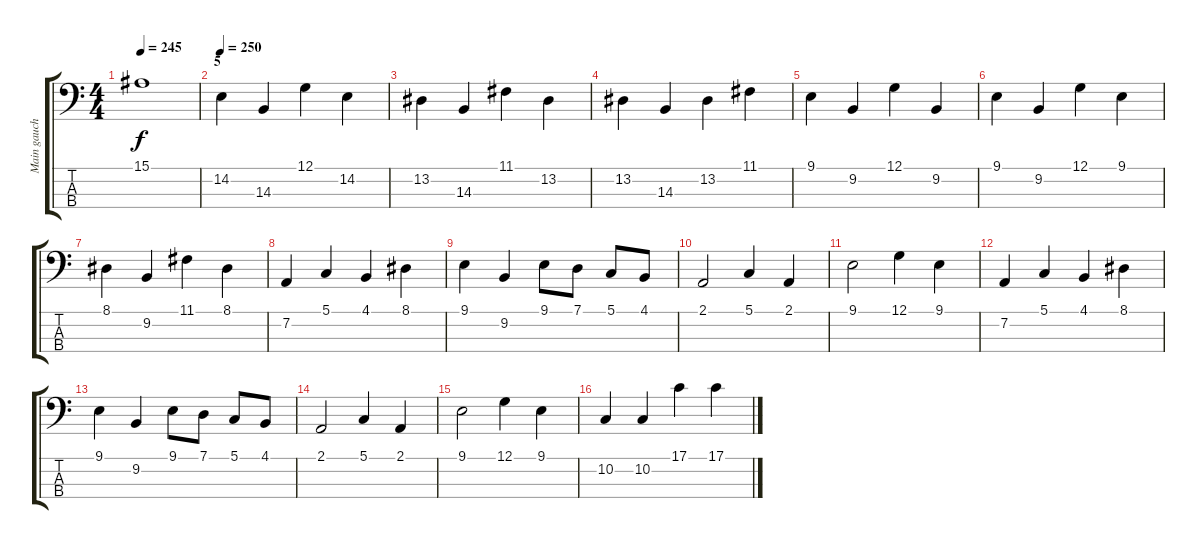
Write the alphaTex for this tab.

\track ("Main gauche" "Main gauch") {instrument acousticgrandpiano}
\staff {score tabs}
\tuning (G2 D2 A1 E1) {hide}
\ts (4 4)
\tempo 245
\clef f4
\ks c
15.1.1{dy f} |
\section ("" "5")
\tempo 250
14.2.4 14.3.4 12.1.4 14.2.4 |
13.2.4 14.3.4 11.1.4 13.2.4 |
13.2.4 14.3.4 13.2.4 11.1.4 |
9.1.4 9.2.4 12.1.4 9.2.4 |
9.1.4 9.2.4 12.1.4 9.1.4 |
8.1.4 9.2.4 11.1.4 8.1.4 |
7.2.4 5.1.4 4.1.4 8.1.4 |
9.1.4 9.2.4 9.1.8 7.1.8 5.1.8 4.1.8 |
2.1.2 5.1.4 2.1.4 |
9.1.2 12.1.4 9.1.4 |
7.2.4 5.1.4 4.1.4 8.1.4 |
9.1.4 9.2.4 9.1.8 7.1.8 5.1.8 4.1.8 |
2.1.2 5.1.4 2.1.4 |
9.1.2 12.1.4 9.1.4 |
10.2.4 10.2.4 17.1.4 17.1.4
